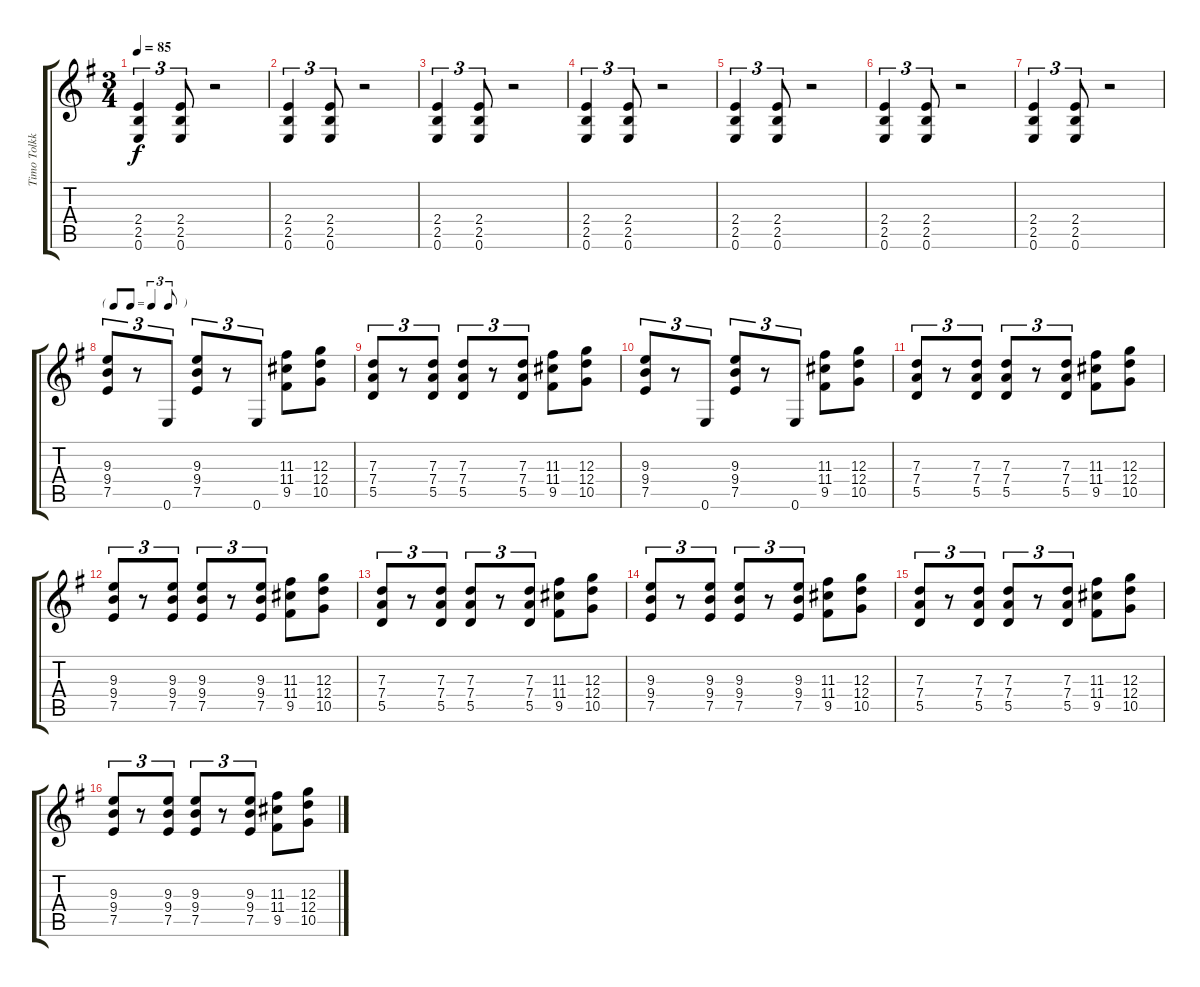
\track ("Timo Tolkki II" "Timo Tolkk") {instrument distortionguitar}
\staff {score tabs}
\tuning (E4 B3 G3 D3 A2 E2) {hide}
\ts (3 4)
\tempo 85
\clef g2
\ks g
(2.4 2.5 0.6).4{tu (3 2) dy f} (2.4 2.5 0.6).8{tu (3 2)} r.2 |
(2.4 2.5 0.6).4{tu (3 2)} (2.4 2.5 0.6).8{tu (3 2)} r.2 |
(2.4 2.5 0.6).4{tu (3 2) instrument distortionguitar} (2.4 2.5 0.6).8{tu (3 2)} r.2 |
(2.4 2.5 0.6).4{tu (3 2) instrument distortionguitar} (2.4 2.5 0.6).8{tu (3 2)} r.2 |
(2.4 2.5 0.6).4{tu (3 2) instrument distortionguitar} (2.4 2.5 0.6).8{tu (3 2)} r.2 |
(2.4 2.5 0.6).4{tu (3 2) instrument distortionguitar} (2.4 2.5 0.6).8{tu (3 2)} r.2 |
(2.4 2.5 0.6).4{tu (3 2) instrument distortionguitar} (2.4 2.5 0.6).8{tu (3 2)} r.2 |
\tf triplet8th
(9.3 9.4 7.5).8{tu (3 2)} r.8{tu (3 2)} 0.6.8{tu (3 2)} (9.3 9.4 7.5).8{tu (3 2)} r.8{tu (3 2)} 0.6.8{tu (3 2)} (11.3 11.4 9.5).8 (12.3 12.4 10.5).8 |
(7.3 7.4 5.5).8{tu (3 2)} r.8{tu (3 2)} (7.3 7.4 5.5).8{tu (3 2)} (7.3 7.4 5.5).8{tu (3 2)} r.8{tu (3 2)} (7.3 7.4 5.5).8{tu (3 2)} (11.3 11.4 9.5).8 (12.3 12.4 10.5).8 |
(9.3 9.4 7.5).8{tu (3 2)} r.8{tu (3 2)} 0.6.8{tu (3 2)} (9.3 9.4 7.5).8{tu (3 2)} r.8{tu (3 2)} 0.6.8{tu (3 2)} (11.3 11.4 9.5).8 (12.3 12.4 10.5).8 |
(7.3 7.4 5.5).8{tu (3 2)} r.8{tu (3 2)} (7.3 7.4 5.5).8{tu (3 2)} (7.3 7.4 5.5).8{tu (3 2)} r.8{tu (3 2)} (7.3 7.4 5.5).8{tu (3 2)} (11.3 11.4 9.5).8 (12.3 12.4 10.5).8 |
(9.3 9.4 7.5).8{tu (3 2)} r.8{tu (3 2)} (9.3 9.4 7.5).8{tu (3 2)} (9.3 9.4 7.5).8{tu (3 2)} r.8{tu (3 2)} (9.3 9.4 7.5).8{tu (3 2)} (11.3 11.4 9.5).8 (12.3 12.4 10.5).8 |
(7.3 7.4 5.5).8{tu (3 2)} r.8{tu (3 2)} (7.3 7.4 5.5).8{tu (3 2)} (7.3 7.4 5.5).8{tu (3 2)} r.8{tu (3 2)} (7.3 7.4 5.5).8{tu (3 2)} (11.3 11.4 9.5).8 (12.3 12.4 10.5).8 |
(9.3 9.4 7.5).8{tu (3 2)} r.8{tu (3 2)} (9.3 9.4 7.5).8{tu (3 2)} (9.3 9.4 7.5).8{tu (3 2)} r.8{tu (3 2)} (9.3 9.4 7.5).8{tu (3 2)} (11.3 11.4 9.5).8 (12.3 12.4 10.5).8 |
(7.3 7.4 5.5).8{tu (3 2)} r.8{tu (3 2)} (7.3 7.4 5.5).8{tu (3 2)} (7.3 7.4 5.5).8{tu (3 2)} r.8{tu (3 2)} (7.3 7.4 5.5).8{tu (3 2)} (11.3 11.4 9.5).8 (12.3 12.4 10.5).8 |
(9.3 9.4 7.5).8{tu (3 2)} r.8{tu (3 2)} (9.3 9.4 7.5).8{tu (3 2)} (9.3 9.4 7.5).8{tu (3 2)} r.8{tu (3 2)} (9.3 9.4 7.5).8{tu (3 2)} (11.3 11.4 9.5).8 (12.3 12.4 10.5).8
